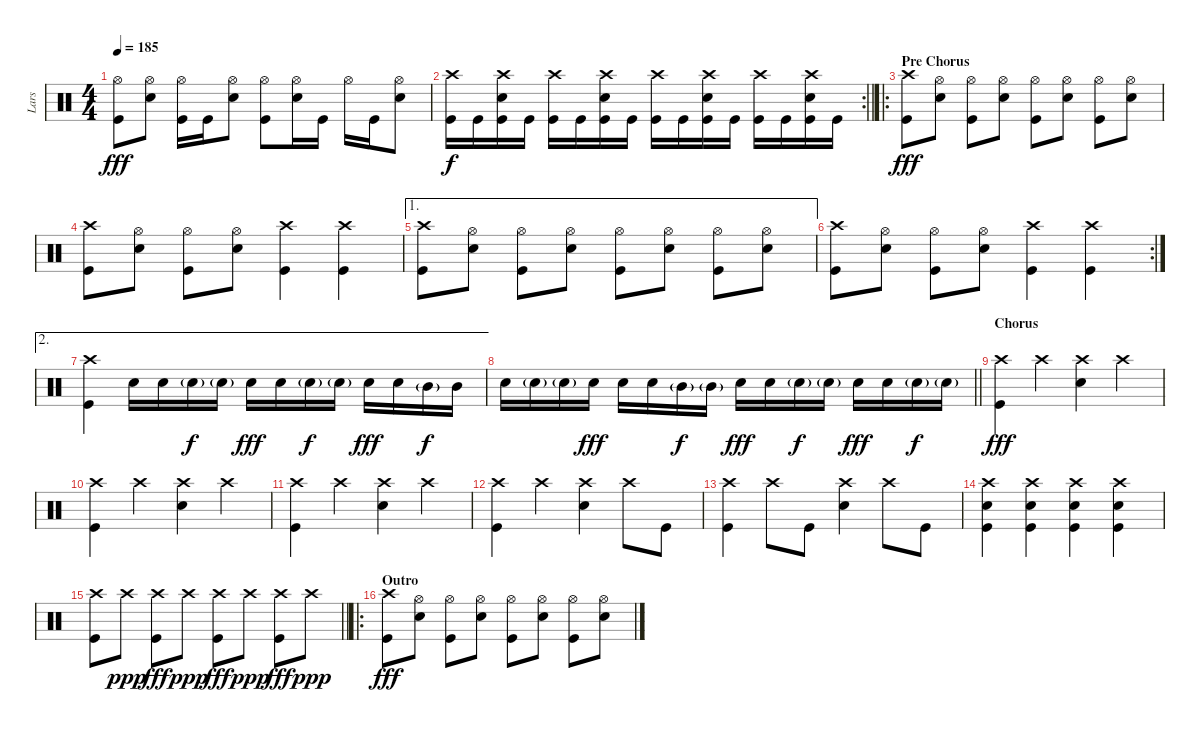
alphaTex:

\track ("Lars" "Lars") {instrument percussion}
\staff {score}
\articulation defaults
\ts (4 4)
\tempo 185
\clef neutral
\ks c
("Hi-Hat (open)" "Kick (hit)").8{dy fff} ("Hi-Hat (open)" "Electric Snare (hit)").8 ("Hi-Hat (open)" "Kick (hit)").16 "Kick (hit)".16 ("Hi-Hat (open)" "Electric Snare (hit)").8 ("Hi-Hat (open)" "Kick (hit)").8 ("Hi-Hat (open)" "Electric Snare (hit)").16 "Kick (hit)".16 "Hi-Hat (open)".16 "Kick (hit)".16 ("Hi-Hat (open)" "Electric Snare (hit)").8 |
\rc 2
\barLineRight lightlight
("Crash high (hit)" "Kick (hit)").16{dy f} "Kick (hit)".16 ("Crash high (hit)" "Electric Snare (hit)" "Kick (hit)").16 "Kick (hit)".16 ("Crash high (hit)" "Kick (hit)").16 "Kick (hit)".16 ("Crash high (hit)" "Electric Snare (hit)" "Kick (hit)").16 "Kick (hit)".16 ("Crash high (hit)" "Kick (hit)").16 "Kick (hit)".16 ("Crash high (hit)" "Electric Snare (hit)" "Kick (hit)").16 "Kick (hit)".16 ("Crash high (hit)" "Kick (hit)").16 "Kick (hit)".16 ("Crash high (hit)" "Electric Snare (hit)" "Kick (hit)").16 "Kick (hit)".16 |
\ro
\section ("" "Pre Chorus")
("Crash high (hit)" "Kick (hit)").8{dy fff} ("Hi-Hat (open)" "Electric Snare (hit)").8 ("Hi-Hat (open)" "Kick (hit)").8 ("Hi-Hat (open)" "Electric Snare (hit)").8 ("Hi-Hat (open)" "Kick (hit)").8 ("Hi-Hat (open)" "Electric Snare (hit)").8 ("Hi-Hat (open)" "Kick (hit)").8 ("Hi-Hat (open)" "Electric Snare (hit)").8 |
("Crash high (hit)" "Kick (hit)").8 ("Hi-Hat (open)" "Electric Snare (hit)").8 ("Hi-Hat (open)" "Kick (hit)").8 ("Hi-Hat (open)" "Electric Snare (hit)").8 ("Crash high (hit)" "Kick (hit)").4 ("Crash high (hit)" "Kick (hit)").4 |
\ae 1
("Crash high (hit)" "Kick (hit)").8 ("Hi-Hat (open)" "Electric Snare (hit)").8 ("Hi-Hat (open)" "Kick (hit)").8 ("Hi-Hat (open)" "Electric Snare (hit)").8 ("Hi-Hat (open)" "Kick (hit)").8 ("Hi-Hat (open)" "Electric Snare (hit)").8 ("Hi-Hat (open)" "Kick (hit)").8 ("Hi-Hat (open)" "Electric Snare (hit)").8 |
\rc 2
("Crash high (hit)" "Kick (hit)").8 ("Hi-Hat (open)" "Electric Snare (hit)").8 ("Hi-Hat (open)" "Kick (hit)").8 ("Hi-Hat (open)" "Electric Snare (hit)").8 ("Crash high (hit)" "Kick (hit)").4 ("Crash high (hit)" "Kick (hit)").4 |
\ae 2
("Crash high (hit)" "Kick (hit)").4 "Electric Snare (hit)".16 "Electric Snare (hit)".16 "Electric Snare (hit)"{g}.16{dy f} "Electric Snare (hit)"{g}.16 "Electric Snare (hit)".16{dy fff} "Electric Snare (hit)".16 "Electric Snare (hit)"{g}.16{dy f} "Electric Snare (hit)"{g}.16 "Electric Snare (hit)".16{dy fff} "Electric Snare (hit)".16 "Mid Tom (hit)"{g}.16{dy f} "Mid Tom (hit)".16 |
\barLineRight lightlight "Electric Snare (hit)".16 "Electric Snare (hit)"{g}.16 "Electric Snare (hit)"{g}.16 "Electric Snare (hit)".16{dy fff} "Electric Snare (hit)".16 "Electric Snare (hit)".16 "Mid Tom (hit)"{g}.16{dy f} "Mid Tom (hit)"{g}.16 "Electric Snare (hit)".16{dy fff} "Electric Snare (hit)".16 "Electric Snare (hit)"{g}.16{dy f} "Electric Snare (hit)"{g}.16 "Electric Snare (hit)".16{dy fff} "Electric Snare (hit)".16 "Electric Snare (hit)"{g}.16{dy f} "Electric Snare (hit)"{g}.16
|
\section ("" "Chorus")
("Crash high (hit)" "Kick (hit)").4{dy fff} "Crash high (hit)".4 ("Crash high (hit)" "Electric Snare (hit)").4 "Crash high (hit)".4 |
("Crash high (hit)" "Kick (hit)").4 "Crash high (hit)".4 ("Crash high (hit)" "Electric Snare (hit)").4 "Crash high (hit)".4 |
("Crash high (hit)" "Kick (hit)").4 "Crash high (hit)".4 ("Crash high (hit)" "Electric Snare (hit)").4 "Crash high (hit)".4 |
("Crash high (hit)" "Kick (hit)").4 "Crash high (hit)".4 ("Crash high (hit)" "Electric Snare (hit)").4 "Crash high (hit)".8 "Kick (hit)".8 |
("Crash high (hit)" "Kick (hit)").4 "Crash high (hit)".8 "Kick (hit)".8 ("Crash high (hit)" "Electric Snare (hit)").4 "Crash high (hit)".8 "Kick (hit)".8 |
("Crash high (hit)" "Electric Snare (hit)" "Kick (hit)").4 ("Crash high (hit)" "Electric Snare (hit)" "Kick (hit)").4 ("Crash high (hit)" "Electric Snare (hit)" "Kick (hit)").4 ("Crash high (hit)" "Electric Snare (hit)" "Kick (hit)").4 |
\barLineRight lightlight
("Crash high (hit)" "Kick (hit)").8 "Crash high (hit)".8{dy ppp} ("Crash high (hit)" "Kick (hit)").8{dy fff} "Crash high (hit)".8{dy ppp} ("Crash high (hit)" "Kick (hit)").8{dy fff} "Crash high (hit)".8{dy ppp} ("Crash high (hit)" "Kick (hit)").8{dy fff} "Crash high (hit)".8{dy ppp} |
\ro
\section ("" "Outro")
("Crash high (hit)" "Kick (hit)").8{dy fff} ("Hi-Hat (open)" "Electric Snare (hit)").8 ("Hi-Hat (open)" "Kick (hit)").8 ("Hi-Hat (open)" "Electric Snare (hit)").8 ("Hi-Hat (open)" "Kick (hit)").8 ("Hi-Hat (open)" "Electric Snare (hit)").8 ("Hi-Hat (open)" "Kick (hit)").8 ("Hi-Hat (open)" "Electric Snare (hit)").8
